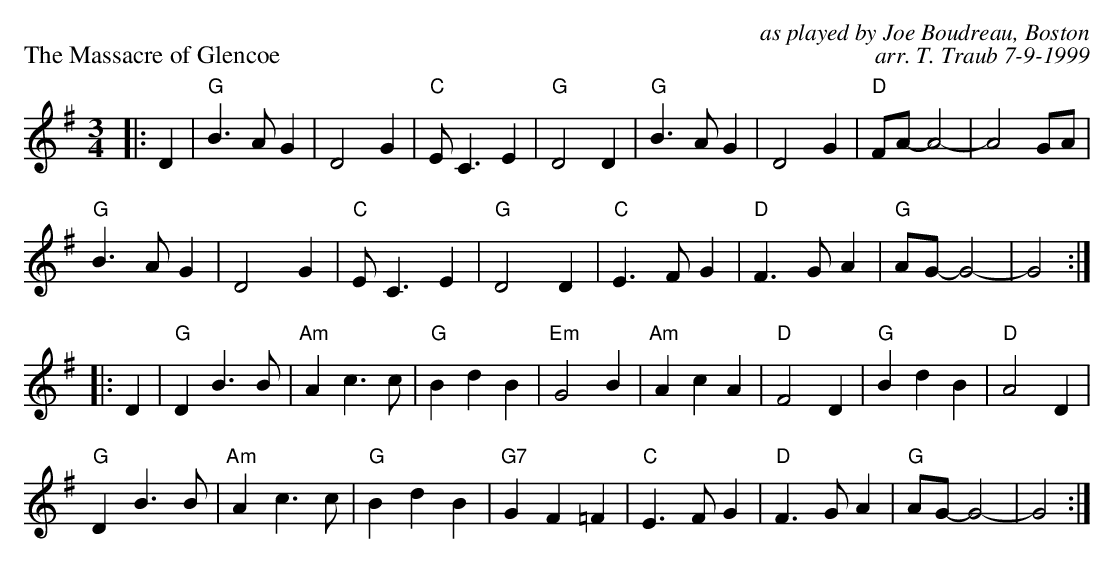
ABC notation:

X:1
P: The Massacre of Glencoe
C: as played by Joe Boudreau, Boston
C: arr. T. Traub 7-9-1999
M: 3/4
K: G
L: 1/4
|: D|"G"B > A G|D2 G|"C"E< C E|"G"D2 D|"G"B> A G|D2 G|"D"F/A/-A2-|A2 G/A/|
"G"B > A G|D2 G|"C"E < C E|"G"D2 D |"C"E > F G|"D"F > G A|"G"A/G/-G2-|G2 :|
|: D|"G"D B> B|"Am"A c> c|"G"B d B|"Em"G2 B|"Am"A c A|"D"F2 D|"G"B d B|"D"A2 D|
"G"D B > B|"Am"A c> c|"G"B d B |"G7"G F =F|"C"E > F G|"D"F > G A|"G"A/G/-G2-|G2 :|
